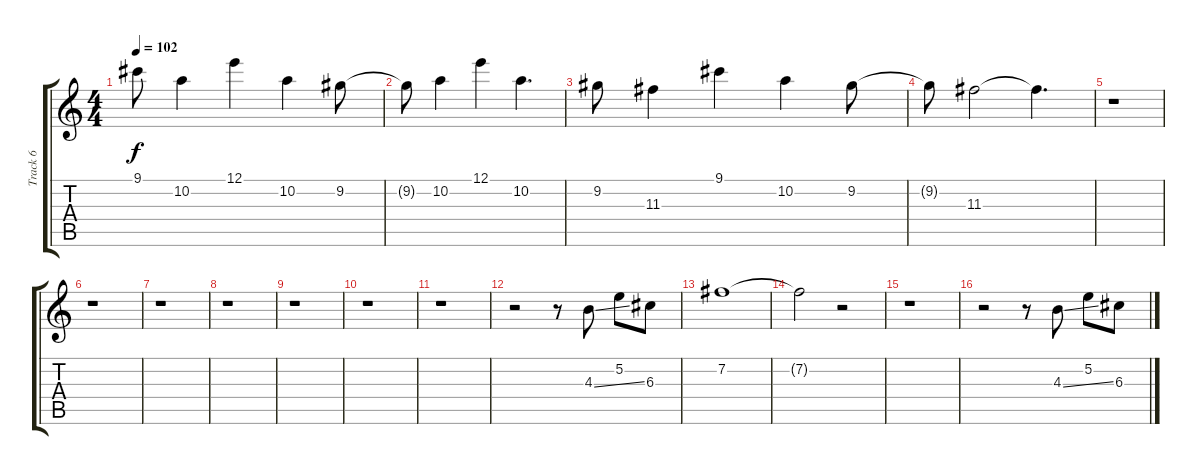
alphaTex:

\track ("Track 6" "Track 6") {instrument overdrivenguitar}
\staff {score tabs}
\tuning (E4 B3 G3 D3 A2 E2) {hide}
\ts (4 4)
\tempo 102
\clef g2
\ks c
9.1.8{dy f} 10.2.4 12.1.4 10.2.4 9.2.8 |
9.2{t}.8 10.2.4 12.1.4 10.2.4{d} |
9.2.8 11.3.4 9.1.4 10.2.4 9.2.8 |
9.2{t}.8 11.3.2 11.3{t}.4{d} |
r.1 |
r.1 |
r.1 |
r.1 |
r.1 |
r.1 |
r.1 |
r.2 r.8 4.3{ss}.8 5.2.8 6.3.8 |
7.2.1 |
7.2{t}.2 r.2 |
r.1 |
r.2 r.8 4.3{ss}.8 5.2.8 6.3.8
